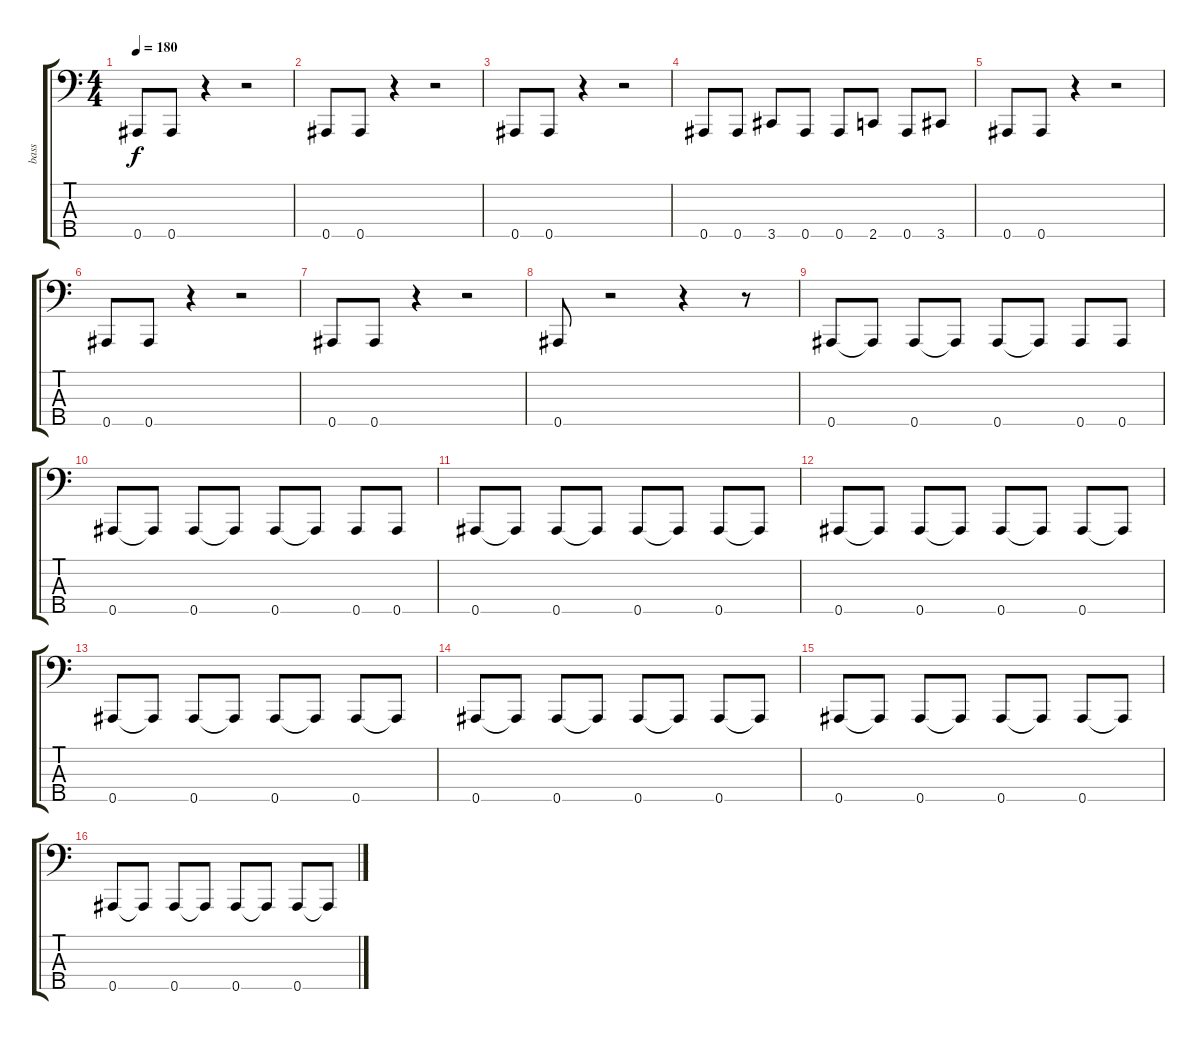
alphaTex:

\track ("bass" "bass") {instrument electricbasspick}
\staff {score tabs}
\tuning (Gb2 Db2 Ab1 Eb1 Bb0) {hide}
\ts (4 4)
\tempo 180
\clef f4
\ks c
0.5.8{dy f} 0.5.8 r.4 r.2 |
0.5.8 0.5.8 r.4 r.2 |
0.5.8 0.5.8 r.4 r.2 |
0.5.8 0.5.8 3.5.8 0.5.8 0.5.8 2.5.8 0.5.8 3.5.8 |
0.5.8 0.5.8 r.4 r.2 |
0.5.8 0.5.8 r.4 r.2 |
0.5.8 0.5.8 r.4 r.2 |
0.5.8 r.2 r.4 r.8 |
0.5.8 0.5{t}.8 0.5.8 0.5{t}.8 0.5.8 0.5{t}.8 0.5.8 0.5.8 |
0.5.8 0.5{t}.8 0.5.8 0.5{t}.8 0.5.8 0.5{t}.8 0.5.8 0.5.8 |
0.5.8 0.5{t}.8 0.5.8 0.5{t}.8 0.5.8 0.5{t}.8 0.5.8 0.5{t}.8 |
0.5.8 0.5{t}.8 0.5.8 0.5{t}.8 0.5.8 0.5{t}.8 0.5.8 0.5{t}.8 |
0.5.8 0.5{t}.8 0.5.8 0.5{t}.8 0.5.8 0.5{t}.8 0.5.8 0.5{t}.8 |
0.5.8 0.5{t}.8 0.5.8 0.5{t}.8 0.5.8 0.5{t}.8 0.5.8 0.5{t}.8 |
0.5.8 0.5{t}.8 0.5.8 0.5{t}.8 0.5.8 0.5{t}.8 0.5.8 0.5{t}.8 |
0.5.8 0.5{t}.8 0.5.8 0.5{t}.8 0.5.8 0.5{t}.8 0.5.8 0.5{t}.8
